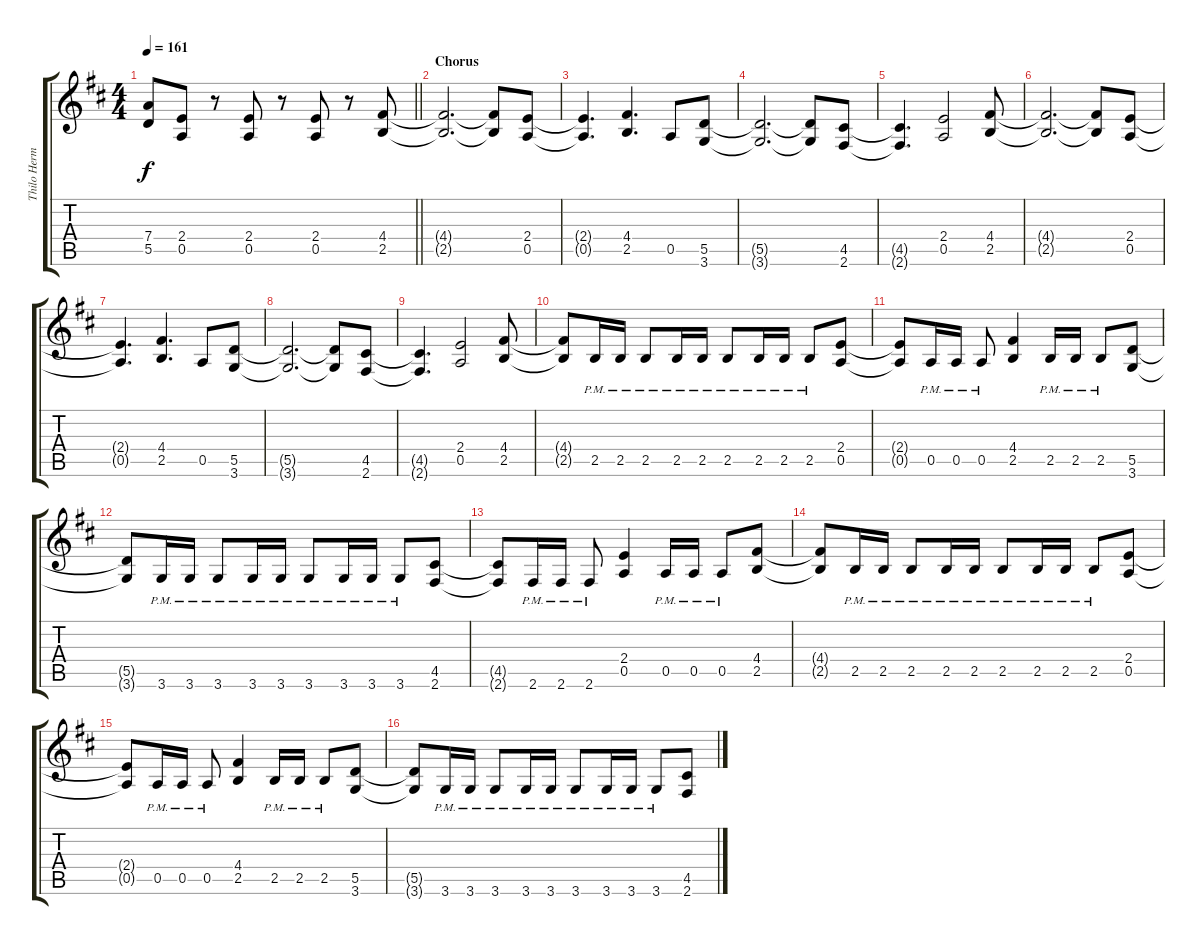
\track ("Thilo Hermann" "Thilo Herm") {instrument distortionguitar}
\staff {score tabs}
\tuning (E4 B3 G3 D3 A2 E2) {hide}
\ts (4 4)
\tempo 161
\clef g2
\barLineRight lightlight
\ks bminor
(7.4 5.5).8{dy f} (2.4 0.5).8 r.8 (2.4 0.5).8 r.8 (2.4 0.5).8 r.8 (4.4 2.5).8 |
\section ("" "Chorus")
(4.4{t} 2.5{t}).2{d} (4.4{t} 2.5{t}).8 (2.4 0.5).8 |
(2.4{t} 0.5{t}).4{d} (4.4 2.5).4{d} 0.5.8 (5.5 3.6).8 |
(5.5{t} 3.6{t}).2{d} (5.5{t} 3.6{t}).8 (4.5 2.6).8 |
(4.5{t} 2.6{t}).4{d} (2.4 0.5).2 (4.4 2.5).8 |
(4.4{t} 2.5{t}).2{d} (4.4{t} 2.5{t}).8 (2.4 0.5).8 |
(2.4{t} 0.5{t}).4{d} (4.4 2.5).4{d} 0.5.8 (5.5 3.6).8 |
(5.5{t} 3.6{t}).2{d} (5.5{t} 3.6{t}).8 (4.5 2.6).8 |
(4.5{t} 2.6{t}).4{d} (2.4 0.5).2 (4.4 2.5).8 |
(4.4{t} 2.5{t}).8 2.5{pm}.16 2.5{pm}.16 2.5{pm}.8 2.5{pm}.16 2.5{pm}.16 2.5{pm}.8 2.5{pm}.16 2.5{pm}.16 2.5{pm}.8 (2.4 0.5).8 |
(2.4{t} 0.5{t}).8 0.5{pm}.16 0.5{pm}.16 0.5{pm}.8 (4.4 2.5).4 2.5{pm}.16 2.5{pm}.16 2.5{pm}.8 (5.5 3.6).8 |
(5.5{t} 3.6{t}).8 3.6{pm}.16 3.6{pm}.16 3.6{pm}.8 3.6{pm}.16 3.6{pm}.16 3.6{pm}.8 3.6{pm}.16 3.6{pm}.16 3.6{pm}.8 (4.5 2.6).8 |
(4.5{t} 2.6{t}).8 2.6{pm}.16 2.6{pm}.16 2.6{pm}.8 (2.4 0.5).4 0.5{pm}.16 0.5{pm}.16 0.5{pm}.8 (4.4 2.5).8 |
(4.4{t} 2.5{t}).8 2.5{pm}.16 2.5{pm}.16 2.5{pm}.8 2.5{pm}.16 2.5{pm}.16 2.5{pm}.8 2.5{pm}.16 2.5{pm}.16 2.5{pm}.8 (2.4 0.5).8 |
(2.4{t} 0.5{t}).8 0.5{pm}.16 0.5{pm}.16 0.5{pm}.8 (4.4 2.5).4 2.5{pm}.16 2.5{pm}.16 2.5{pm}.8 (5.5 3.6).8 |
(5.5{t} 3.6{t}).8 3.6{pm}.16 3.6{pm}.16 3.6{pm}.8 3.6{pm}.16 3.6{pm}.16 3.6{pm}.8 3.6{pm}.16 3.6{pm}.16 3.6{pm}.8 (4.5 2.6).8
